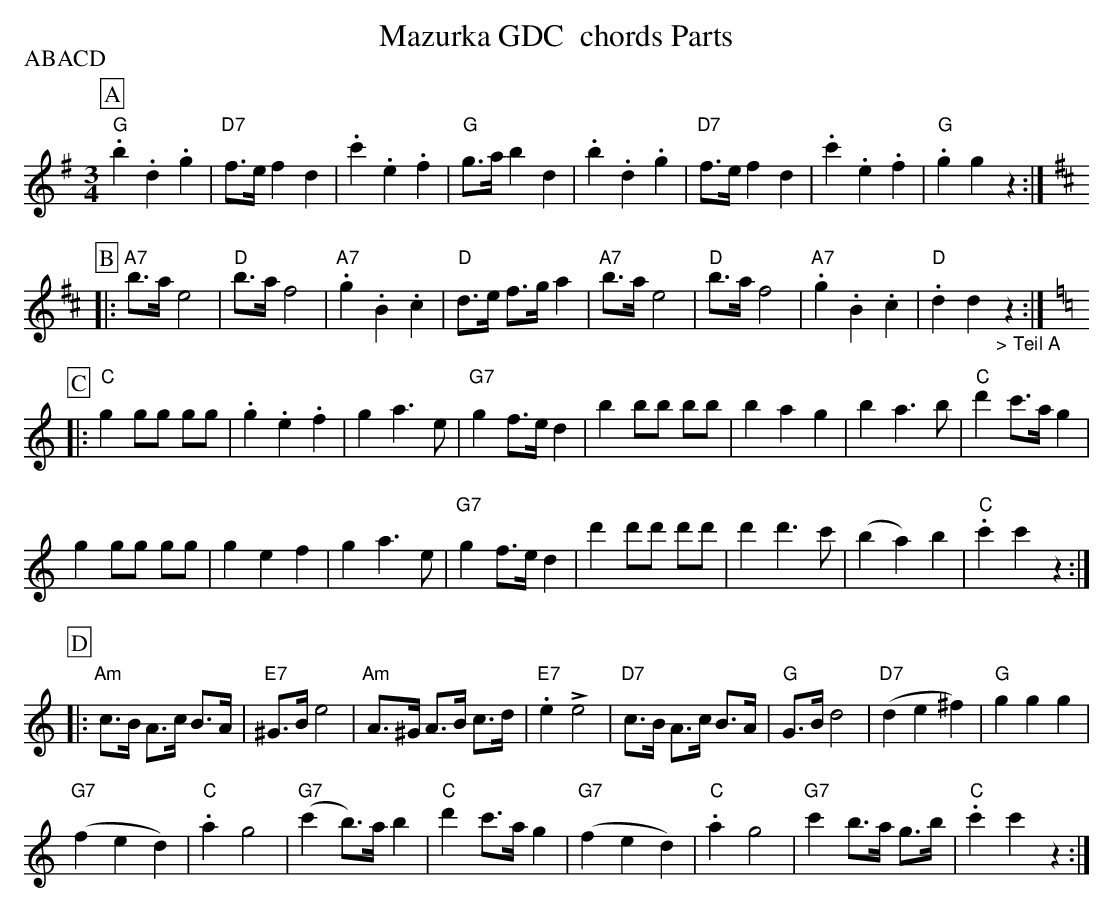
X:1
T:  Mazurka GDC  chords Parts
M:3/4
L:1/8
P:ABACD
K:G %%MIDI gchordon
[P:A] "G".b2.d2.g2 | "D7"f>e f2d2 | .c'2.e2.f2 | "G"g>a b2d2 | .b2.d2.g2 | "D7"f>e f2d2 | .c'2.e2.f2 | "G".g2g2z2 :| [K:D]
[P:B] |: "A7"b>a e4 | "D"b>a f4 | "A7".g2.B2.c2 | "D"d>e f>g a2 | "A7"b>a e4 | "D"b>a f4 | "A7".g2.B2.c2 | "D".d2d2"_> Teil A"z2 :| [K:C]
[P:C] |: "C"g2 gg gg | .g2.e2.f2 | g2a3e | "G7"g2 f>e d2 | b2 bb bb | b2a2g2 | b2a3b | "C"d'2 c'>ag2 |
g2 gg gg | g2e2f2 | g2a3e | "G7"g2f>ed2 | d'2 d'd' d'd' | d'2d'3c' | (b2a2)b2 | "C".c'2c'2z2 :|
[P:D] |: "Am"c>B A>c B>A | "E7"^G>B e4 | "Am"A>^G A>B c>d | "E7".e2+>+e4 | "D7"c>B A>c B>A | "G"G>B d4 | "D7"(d2e2^f2) | "G"g2g2g2 |
"G7"(f2e2d2) | "C".a2g4 | "G7"(c'2b>)ab2 | "C"d'2c'>ag2 | "G7"(f2e2d2) | "C".a2g4 | "G7"c'2 b>a g>b | "C".c'2c'2z2 :|
